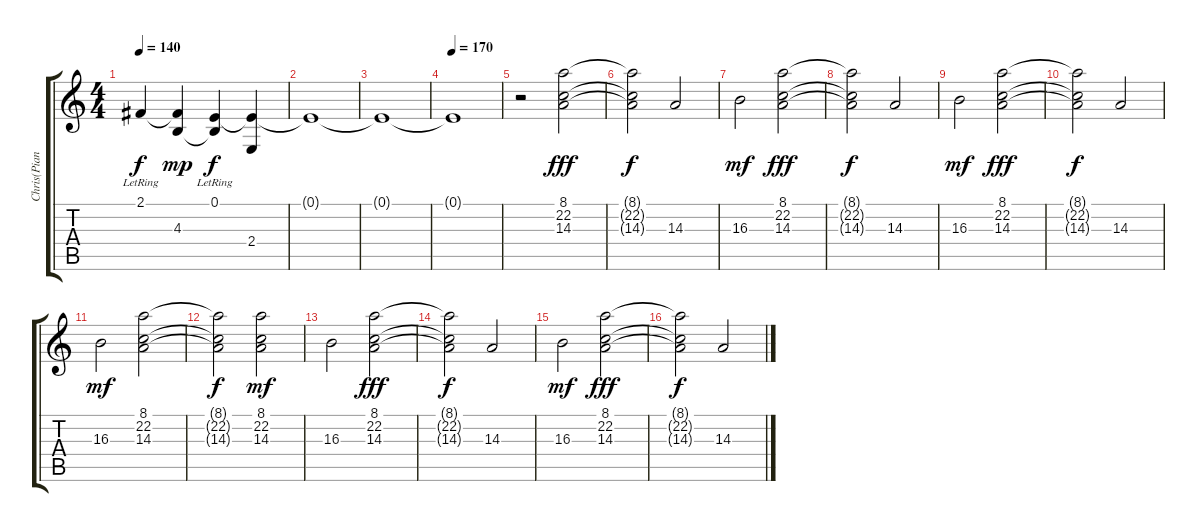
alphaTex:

\track ("Chris(Piano)" "Chris(Pian") {instrument acousticgrandpiano}
\staff {score tabs}
\tuning (E4 B3 G3 D3 A2 E2) {hide}
\ts (4 4)
\tempo 140
\clef g2
\ks c
2.1{lr}.4{dy f} (2.1{t} 4.3).4{dy mp} (0.1{lr} 4.3{t}).4{dy f} (0.1{t} 2.4{t}).4 |
0.1{t}.1 |
0.1{t}.1 |
\tempo 170
0.1{t}.1 |
r.2{volume 12 balance 12 instrument acousticgrandpiano} (8.1 22.2 14.3).2{dy fff} |
(8.1{t} 22.2{t} 14.3{t}).2{dy f} 14.3.2 |
16.3.2{dy mf volume 12 balance 12 instrument acousticgrandpiano} (8.1 22.2 14.3).2{dy fff} |
(8.1{t} 22.2{t} 14.3{t}).2{dy f} 14.3.2 |
16.3.2{dy mf volume 12 balance 12 instrument acousticgrandpiano} (8.1 22.2 14.3).2{dy fff} |
(8.1{t} 22.2{t} 14.3{t}).2{dy f} 14.3.2 |
16.3.2{dy mf volume 12 balance 12 instrument acousticgrandpiano} (8.1 22.2 14.3).2 |
(8.1{t} 22.2{t} 14.3{t}).2{dy f} (8.1 22.2 14.3).2{dy mf} |
16.3.2{volume 12 balance 12 instrument acousticgrandpiano} (8.1 22.2 14.3).2{dy fff} |
(8.1{t} 22.2{t} 14.3{t}).2{dy f} 14.3.2 |
16.3.2{dy mf volume 12 balance 12 instrument acousticgrandpiano} (8.1 22.2 14.3).2{dy fff} |
(8.1{t} 22.2{t} 14.3{t}).2{dy f} 14.3.2
